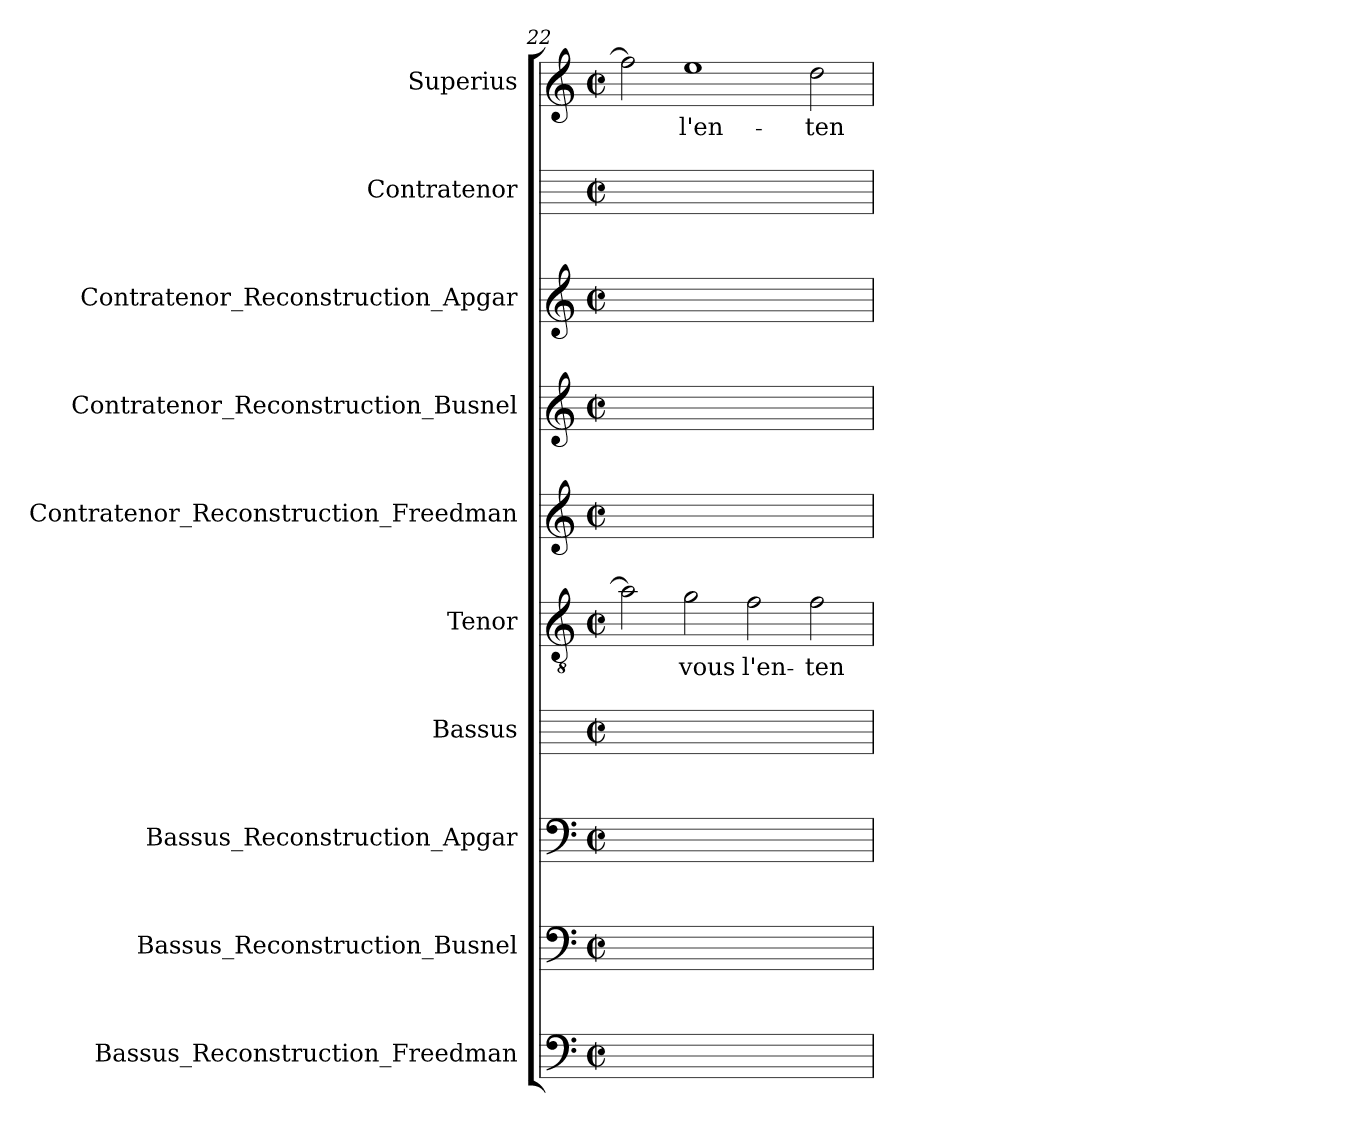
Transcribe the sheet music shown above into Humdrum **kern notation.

**kern	**kern	**kern	**kern	**kern	**text	**kern	**kern	**kern	**kern	**kern	**text
*part10	*part9	*part8	*part7	*part6	*part6	*part5	*part4	*part3	*part2	*part1	*part1
*staff10	*staff9	*staff8	*staff7	*staff6	*staff6	*staff5	*staff4	*staff3	*staff2	*staff1	*staff1
*I"Bassus_Reconstruction_Freedman	*I"Bassus_Reconstruction_Busnel	*I"Bassus_Reconstruction_Apgar	*I"Bassus	*I"Tenor	*	*I"Contratenor_Reconstruction_Freedman	*I"Contratenor_Reconstruction_Busnel	*I"Contratenor_Reconstruction_Apgar	*I"Contratenor	*I"Superius	*
*	*	*	*	*I'T	*	*	*	*	*	*	*
*clefF4	*clefF4	*clefF4	*	*clefGv2	*	*clefG2	*clefG2	*clefG2	*	*clefG2	*
*k[]	*k[]	*k[]	*	*k[]	*	*k[]	*k[]	*k[]	*	*k[]	*
*C:	*C:	*C:	*	*C:	*	*C:	*C:	*C:	*	*C:	*
*M2/2	*M2/2	*M2/2	*M2/2	*M2/2	*	*M2/2	*M2/2	*M2/2	*M2/2	*M2/2	*
*met(c|)	*met(c|)	*met(c|)	*met(c|)	*met(c|)	*	*met(c|)	*met(c|)	*met(c|)	*met(c|)	*met(c|)	*
=22	=22	=22	=22	=22	=22	=22	=22	=22	=22	=22	=22
0ryy	0ryy	0ryy	0ryy	2a]	.	0ryy	0ryy	0ryy	0ryy	2ff]	.
.	.	.	.	2g	-vous	.	.	.	.	1ee	l'en-
.	.	.	.	2f	l'en-	.	.	.	.	.	.
.	.	.	.	2f	ten-	.	.	.	.	2dd	ten-
=	=	=	=	=	=	=	=	=	=	=	=
*-	*-	*-	*-	*-	*-	*-	*-	*-	*-	*-	*-
